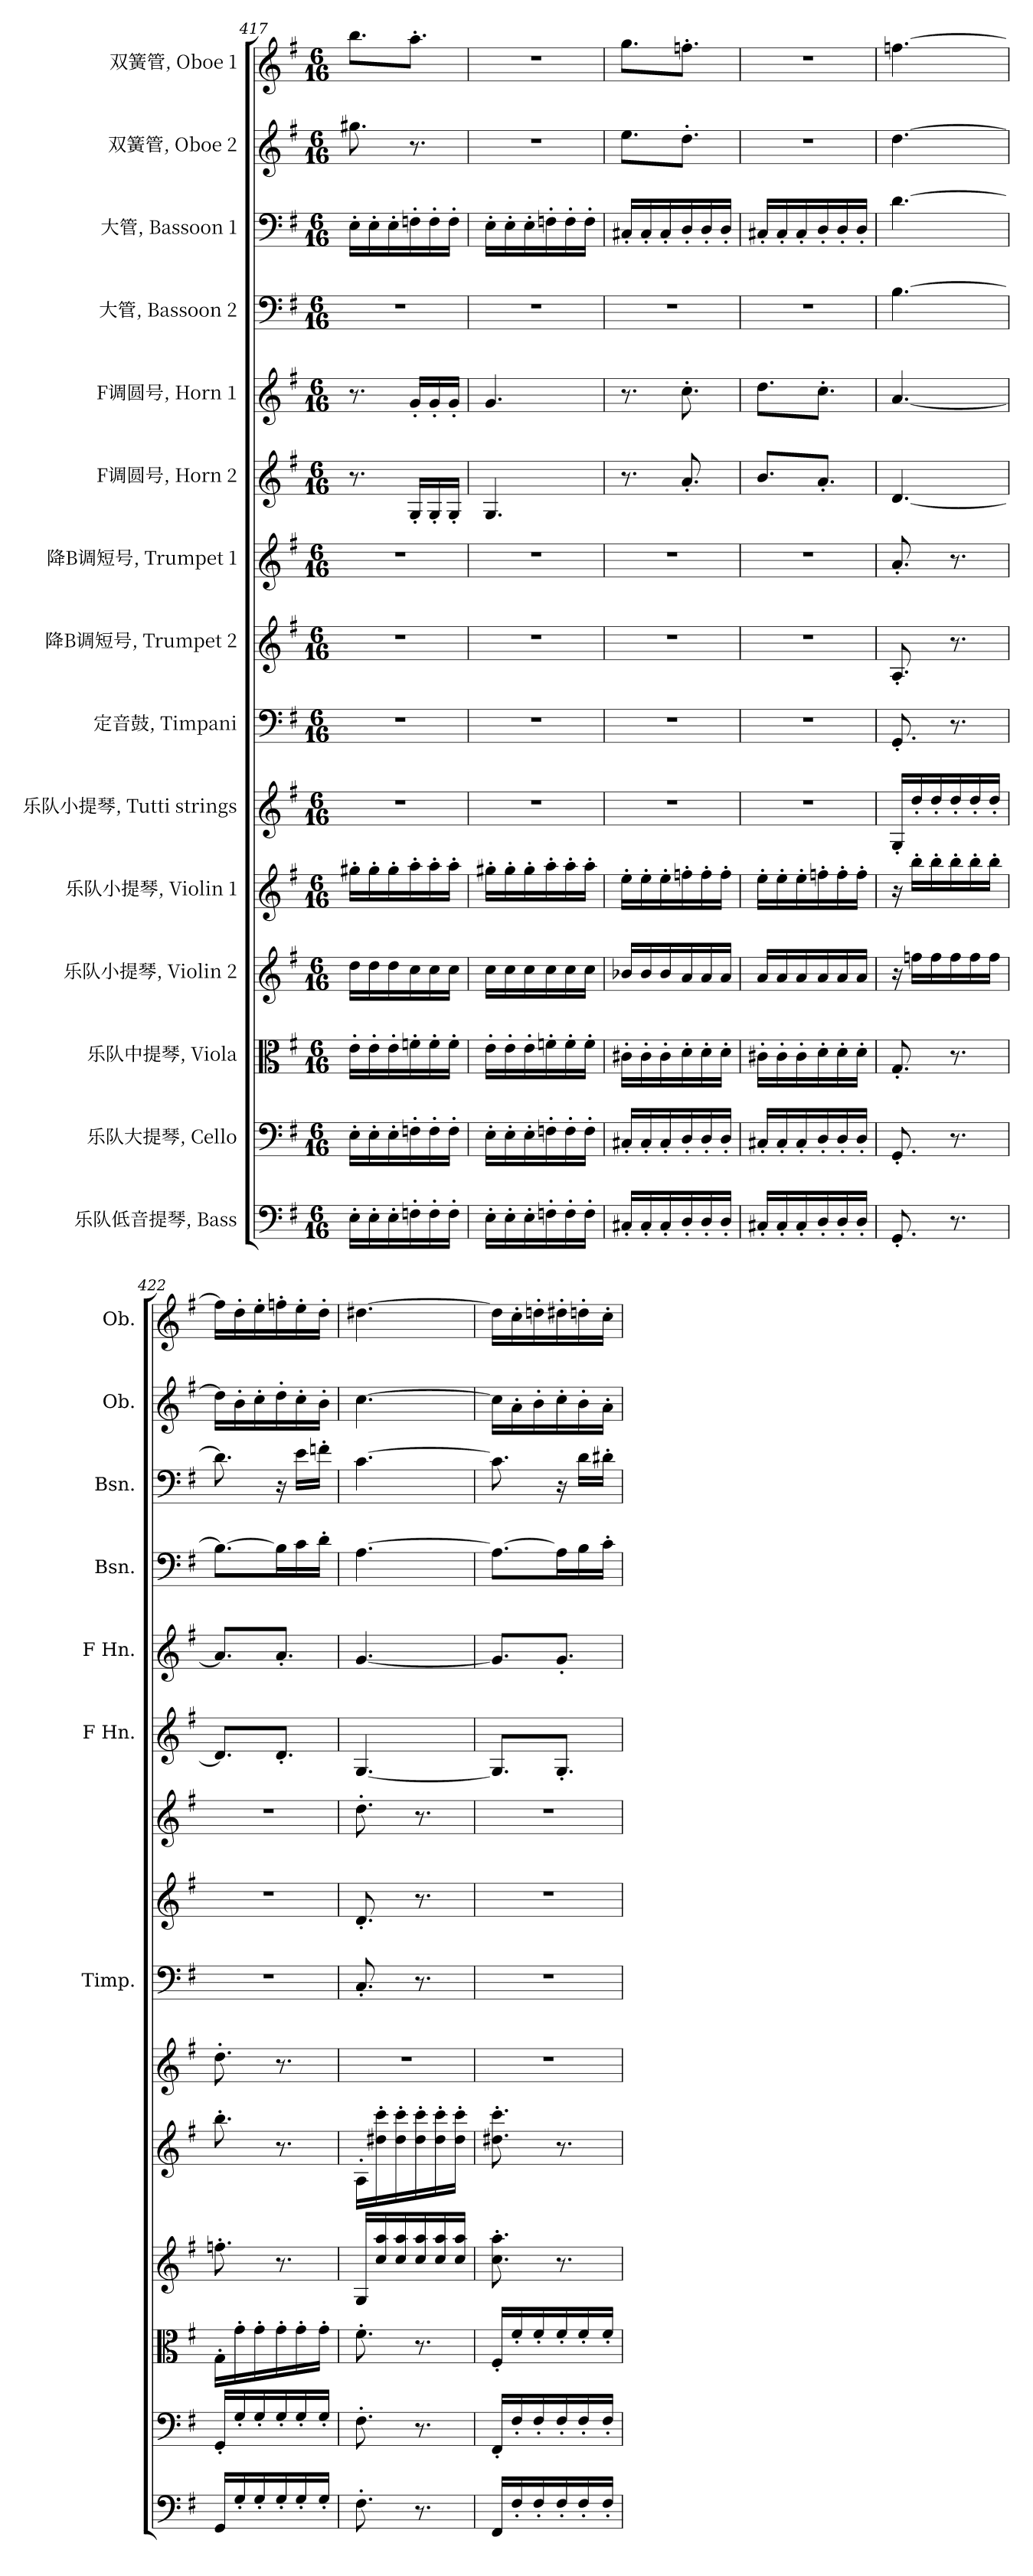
**kern	**kern	**kern	**kern	**kern	**kern	**kern	**kern	**kern	**kern	**kern	**kern	**kern	**kern	**kern
*part15	*part14	*part13	*part12	*part11	*part10	*part9	*part8	*part7	*part6	*part5	*part4	*part3	*part2	*part1
*staff15	*staff14	*staff13	*staff12	*staff11	*staff10	*staff9	*staff8	*staff7	*staff6	*staff5	*staff4	*staff3	*staff2	*staff1
*I"乐队低音提琴, Bass	*I"乐队大提琴, Cello	*I"乐队中提琴, Viola	*I"乐队小提琴, Violin 2	*I"乐队小提琴, Violin 1	*I"乐队小提琴, Tutti strings	*I"定音鼓, Timpani	*I"降B调短号, Trumpet 2	*I"降B调短号, Trumpet 1	*I"F调圆号, Horn 2	*I"F调圆号, Horn 1	*I"大管, Bassoon 2	*I"大管, Bassoon 1	*I"双簧管, Oboe 2	*I"双簧管, Oboe 1
*	*	*	*	*	*	*I'Timp.	*	*	*I'F Hn.	*I'F Hn.	*I'Bsn.	*I'Bsn.	*I'Ob.	*I'Ob.
*clefF4	*clefF4	*clefC3	*clefG2	*clefG2	*clefG2	*clefF4	*clefG2	*clefG2	*clefG2	*clefG2	*clefF4	*clefF4	*clefG2	*clefG2
*ITrd7c12	*	*	*	*	*	*	*ITrd1c2	*ITrd1c2	*ITrd4c7	*ITrd4c7	*	*	*	*
*k[f#]	*k[f#]	*k[f#]	*k[f#]	*k[f#]	*k[f#]	*k[f#]	*k[b-]	*k[b-]	*k[]	*k[]	*k[f#]	*k[f#]	*k[f#]	*k[f#]
*M6/16	*M6/16	*M6/16	*M6/16	*M6/16	*M6/16	*M6/16	*M6/16	*M6/16	*M6/16	*M6/16	*M6/16	*M6/16	*M6/16	*M6/16
=417	=417	=417	=417	=417	=417	=417	=417	=417	=417	=417	=417	=417	=417	=417
16EE'\LL	16E'\LL	16e'\LL	16dd\LL	16gg#X'\LL	4.r	4.r	4.r	4.r	8.r	8.r	4.r	16E'\LL	8.gg#X\	8.bb\L
16EE'\	16E'\	16e'\	16dd\	16gg#'\	.	.	.	.	.	.	.	16E'\	.	.
16EE'\	16E'\	16e'\	16dd\	16gg#'\	.	.	.	.	.	.	.	16E'\	.	.
16FFn'\	16Fn'\	16fn'\	16cc\	16aa'\	.	.	.	.	16C'/LL	16c'/LL	.	16Fn'\	8.r	8.aa'\J
16FF'\	16F'\	16f'\	16cc\	16aa'\	.	.	.	.	16C'/	16c'/	.	16F'\	.	.
16FF'\JJ	16F'\JJ	16f'\JJ	16cc\JJ	16aa'\JJ	.	.	.	.	16C'/JJ	16c'/JJ	.	16F'\JJ	.	.
=418	=418	=418	=418	=418	=418	=418	=418	=418	=418	=418	=418	=418	=418	=418
*	*	*	*	*	*	*	*	*	*	*	*	*	*	*MM125
16EE'\LL	16E'\LL	16e'\LL	16cc\LL	16gg#X'\LL	4.r	4.r	4.r	4.r	4.C/	4.c/	4.r	16E'\LL	4.r	4.r
16EE'\	16E'\	16e'\	16cc\	16gg#'\	.	.	.	.	.	.	.	16E'\	.	.
16EE'\	16E'\	16e'\	16cc\	16gg#'\	.	.	.	.	.	.	.	16E'\	.	.
16FFn'\	16Fn'\	16fn'\	16cc\	16aa'\	.	.	.	.	.	.	.	16Fn'\	.	.
16FF'\	16F'\	16f'\	16cc\	16aa'\	.	.	.	.	.	.	.	16F'\	.	.
16FF'\JJ	16F'\JJ	16f'\JJ	16cc\JJ	16aa'\JJ	.	.	.	.	.	.	.	16F'\JJ	.	.
=419	=419	=419	=419	=419	=419	=419	=419	=419	=419	=419	=419	=419	=419	=419
16CC#X'/LL	16C#X'/LL	16c#X'\LL	16b-X/LL	16ee'\LL	4.r	4.r	4.r	4.r	8.r	8.r	4.r	16C#X'/LL	8.ee\L	8.gg\L
16CC#'/	16C#'/	16c#'\	16b-/	16ee'\	.	.	.	.	.	.	.	16C#'/	.	.
16CC#'/	16C#'/	16c#'\	16b-/	16ee'\	.	.	.	.	.	.	.	16C#'/	.	.
16DD'/	16D'/	16d'\	16a/	16ffn'\	.	.	.	.	8.d'/	8.f'\	.	16D'/	8.dd'\J	8.ffn'\J
16DD'/	16D'/	16d'\	16a/	16ff'\	.	.	.	.	.	.	.	16D'/	.	.
16DD'/JJ	16D'/JJ	16d'\JJ	16a/JJ	16ff'\JJ	.	.	.	.	.	.	.	16D'/JJ	.	.
!!LO:PB:g=z
=420	=420	=420	=420	=420	=420	=420	=420	=420	=420	=420	=420	=420	=420	=420
16CC#X'/LL	16C#X'/LL	16c#X'\LL	16a/LL	16ee'\LL	4.r	4.r	4.r	4.r	8.e/L	8.g\L	4.r	16C#X'/LL	4.r	4.r
16CC#'/	16C#'/	16c#'\	16a/	16ee'\	.	.	.	.	.	.	.	16C#'/	.	.
16CC#'/	16C#'/	16c#'\	16a/	16ee'\	.	.	.	.	.	.	.	16C#'/	.	.
16DD'/	16D'/	16d'\	16a/	16ffn'\	.	.	.	.	8.d'/J	8.f'\J	.	16D'/	.	.
16DD'/	16D'/	16d'\	16a/	16ff'\	.	.	.	.	.	.	.	16D'/	.	.
16DD'/JJ	16D'/JJ	16d'\JJ	16a/JJ	16ff'\JJ	.	.	.	.	.	.	.	16D'/JJ	.	.
=421	=421	=421	=421	=421	=421	=421	=421	=421	=421	=421	=421	=421	=421	=421
*	*	*	*	*	*	*	*	*	*	*	*	*	*	*MM122
8.GGG'/	8.GG'/	8.G'/	16r	16r	16G'/LL	8.GG'/	8.G'/	8.g'/	[4.G/	[4.d/	[4.B\	[4.d\	[4.dd\	[4.ffn\
.	.	.	16ffn\LL	16bb'\LL	16dd'/	.	.	.	.	.	.	.	.	.
.	.	.	16ff\	16bb'\	16dd'/	.	.	.	.	.	.	.	.	.
8.r	8.r	8.r	16ff\	16bb'\	16dd'/	8.r	8.r	8.r	.	.	.	.	.	.
.	.	.	16ff\	16bb'\	16dd'/	.	.	.	.	.	.	.	.	.
.	.	.	16ff\JJ	16bb'\JJ	16dd'/JJ	.	.	.	.	.	.	.	.	.
=422	=422	=422	=422	=422	=422	=422	=422	=422	=422	=422	=422	=422	=422	=422
*	*	*	*	*	*	*	*	*	*	*	*	*	*	*MM125
16GGG/LL	16GG'/LL	16G'\LL	8.ffn'\	8.bb'\	8.dd'\	4.r	4.r	4.r	8.G/L]	8.d/L]	8.B\L_	8.d\]	16dd\LL]	16ff\LL]
16GG'/	16G'/	16g'\	.	.	.	.	.	.	.	.	.	.	16b'\	16dd'\
16GG'/	16G'/	16g'\	.	.	.	.	.	.	.	.	.	.	16cc'\	16ee'\
16GG'/	16G'/	16g'\	8.r	8.r	8.r	.	.	.	8.G'/J	8.d'/J	16B\L]	16r	16dd'\	16ffn'\
16GG'/	16G'/	16g'\	.	.	.	.	.	.	.	.	16c\	16e\LL	16cc'\	16ee'\
*	*	*	*	*	*	*	*	*	*	*	*	*	*	*MM110
16GG'/JJ	16G'/JJ	16g'\JJ	.	.	.	.	.	.	.	.	16d'\JJ	16fn'\JJ	16b'\JJ	16dd'\JJ
=423	=423	=423	=423	=423	=423	=423	=423	=423	=423	=423	=423	=423	=423	=423
*	*	*	*	*	*	*	*	*	*	*	*	*	*	*MM124
8.FF#'\	8.F#'\	8.f#'\	16G/LL	16A'\LL	4.r	8.C'/	8.c'/	8.cc'\	[4.C/	[4.c/	[4.A\	[4.c\	[4.cc\	[4.dd#X\
.	.	.	16cc/ 16aa/	16dd#X\' 16ccc\'	.	.	.	.	.	.	.	.	.	.
.	.	.	16cc/ 16aa/	16dd#\' 16ccc\'	.	.	.	.	.	.	.	.	.	.
8.r	8.r	8.r	16cc/ 16aa/	16dd#\' 16ccc\'	.	8.r	8.r	8.r	.	.	.	.	.	.
.	.	.	16cc/ 16aa/	16dd#\' 16ccc\'	.	.	.	.	.	.	.	.	.	.
.	.	.	16cc/ 16aa/JJ	16dd#\' 16ccc\'JJ	.	.	.	.	.	.	.	.	.	.
!!LO:PB:g=z
=424	=424	=424	=424	=424	=424	=424	=424	=424	=424	=424	=424	=424	=424	=424
*	*	*	*	*	*	*	*	*	*	*	*	*	*	*MM122
16FFF#/LL	16FF#'/LL	16F#'/LL	8.cc\' 8.aa\'	8.dd#X\' 8.ccc\'	4.r	4.r	4.r	4.r	8.C/L]	8.c/L]	8.A\L_	8.c\]	16cc\LL]	16dd#\LL]
*	*	*	*	*	*	*	*	*	*	*	*	*	*	*MM125
16FF#'/	16F#'/	16f#'/	.	.	.	.	.	.	.	.	.	.	16a'\	16cc'\
16FF#'/	16F#'/	16f#'/	.	.	.	.	.	.	.	.	.	.	16b'\	16ddn'\
16FF#'/	16F#'/	16f#'/	8.r	8.r	.	.	.	.	8.C'/J	8.c'/J	16A\L]	16r	16cc'\	16dd#X'\
16FF#'/	16F#'/	16f#'/	.	.	.	.	.	.	.	.	16B\	16d\LL	16b'\	16ddn'\
*	*	*	*	*	*	*	*	*	*	*	*	*	*	*MM106
16FF#'/JJ	16F#'/JJ	16f#'/JJ	.	.	.	.	.	.	.	.	16c'\JJ	16d#X'\JJ	16a'\JJ	16cc'\JJ
=	=	=	=	=	=	=	=	=	=	=	=	=	=	=
*-	*-	*-	*-	*-	*-	*-	*-	*-	*-	*-	*-	*-	*-	*-
